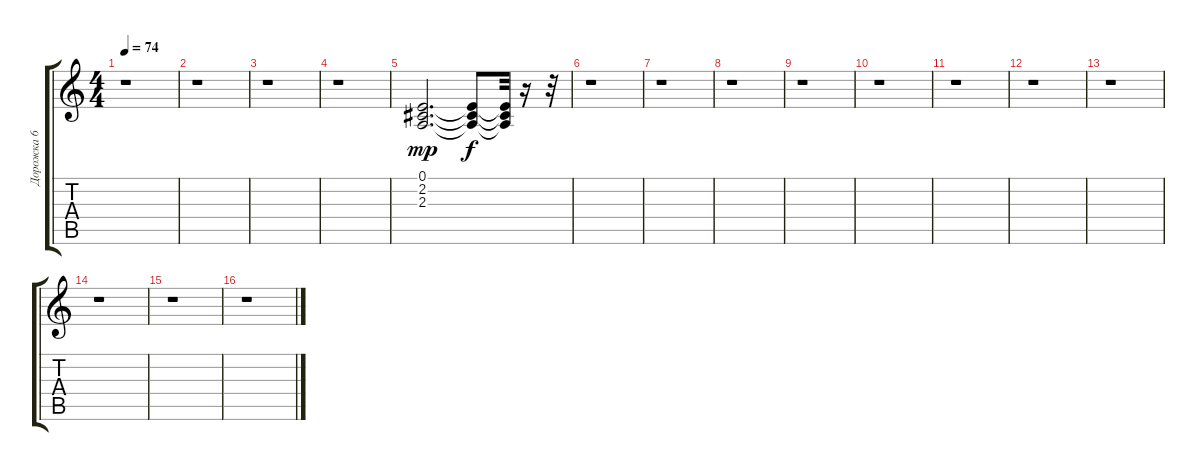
\track ("Дорожка 6" "Дорожка 6") {instrument synthvoice}
\staff {score tabs}
\tuning (E4 B3 G3 D3 A2 E2) {hide}
\ts (4 4)
\tempo 74
\clef g2
\ks c
r.1{dy f} |
r.1 |
r.1 |
r.1 |
(0.1 2.2 2.3).2{d dy mp} (0.1{t} 2.2{t} 2.3{t}).8{dy f} (0.1{t} 2.2{t} 2.3{t}).32 r.16 r.32 |
r.1 |
r.1 |
r.1 |
r.1 |
r.1 |
r.1 |
r.1 |
r.1 |
r.1 |
r.1 |
r.1
